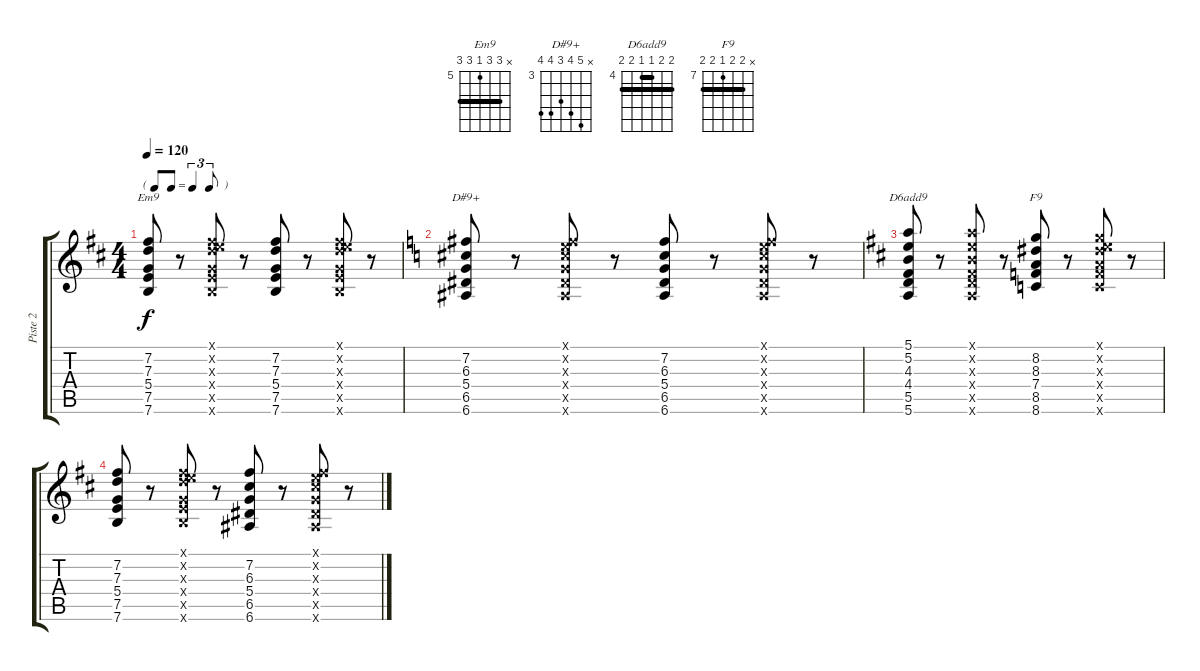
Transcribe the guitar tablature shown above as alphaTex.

\track ("Piste 2" "Piste 2") {instrument acousticguitarsteel}
\staff {score tabs}
\tuning (E4 B3 G3 D3 A2 E2) {hide}
\chord ("Em9" x 7 7 5 7 7) {firstfret 5 barre 7}
\chord ("D#9+" x 7 6 5 6 6) {firstfret 3}
\chord ("D6add9" 5 5 4 4 5 5) {firstfret 4 barre (4 5)}
\chord ("F9" x 8 8 7 8 8) {firstfret 7 barre 8}
\ts (4 4)
\tf triplet8th
\tempo 120
\clef g2
\ks d
(7.2 7.3 5.4 7.5 7.6).8{ch "Em9" dy f} r.8 (0.1{x} 7.2{x} 7.3{x} 5.4{x} 7.5{x} 7.6{x}).8 r.8 (7.2 7.3 5.4 7.5 7.6).8 r.8 (0.1{x} 7.2{x} 7.3{x} 5.4{x} 7.5{x} 7.6{x}).8 r.8 |
\ks c
(7.2 6.3 5.4 6.5 6.6).8{ch "D#9+"} r.8 (0.1{x} 7.2{x} 6.3{x} 5.4{x} 6.5{x} 6.6{x}).8 r.8 (7.2 6.3 5.4 6.5 6.6).8 r.8 (0.1{x} 7.2{x} 6.3{x} 5.4{x} 6.5{x} 6.6{x}).8 r.8 |
\ks d
(5.1 5.2 4.3 4.4 5.5 5.6).8{ch "D6add9"} r.8 (5.1{x} 5.2{x} 4.3{x} 4.4{x} 5.5{x} 5.6{x}).8 r.8 (8.2 8.3 7.4 8.5 8.6).8{ch "F9"} r.8 (0.1{x} 8.2{x} 8.3{x} 7.4{x} 8.5{x} 8.6{x}).8 r.8 |
(7.2 7.3 5.4 7.5 7.6).8 r.8 (0.1{x} 7.2{x} 7.3{x} 5.4{x} 7.5{x} 7.6{x}).8 r.8 (7.2 6.3 5.4 6.5 6.6).8 r.8 (0.1{x} 7.2{x} 6.3{x} 5.4{x} 6.5{x} 6.6{x}).8 r.8
